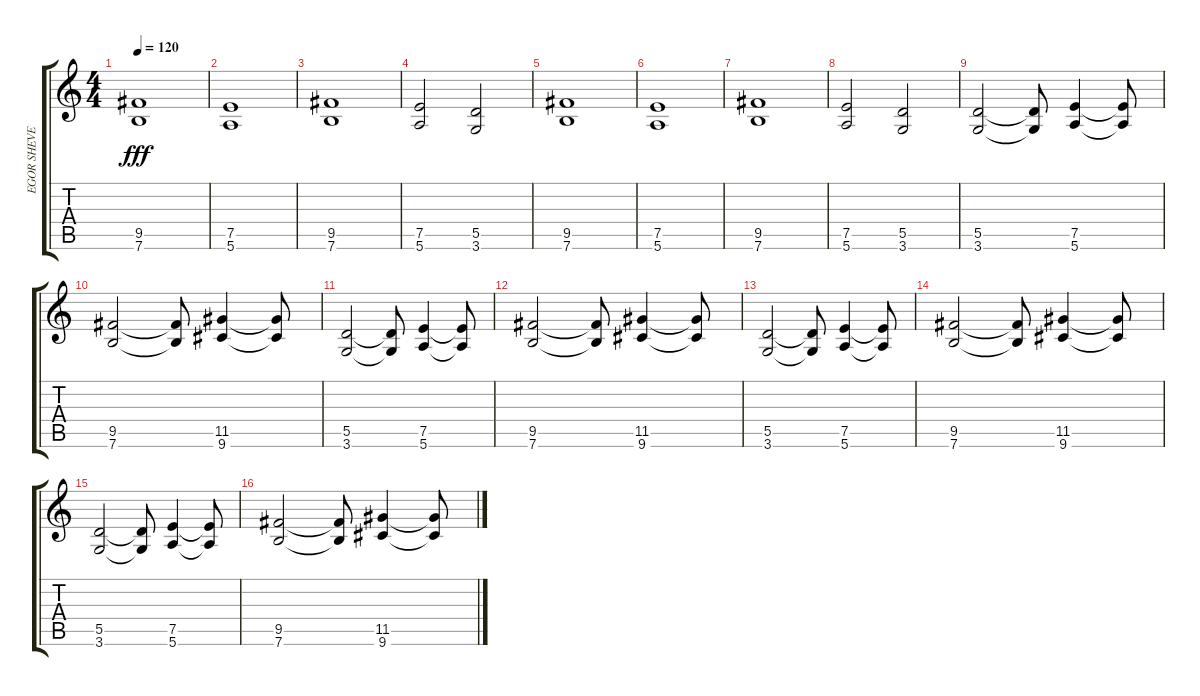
\track ("EGOR SHEVEREV" "EGOR SHEVE") {instrument acousticguitarsteel}
\staff {score tabs}
\tuning (E4 B3 G3 D3 A2 E2) {hide}
\ts (4 4)
\tempo 120
\clef g2
\ks c
(9.5 7.6).1{dy fff instrument distortionguitar} |
(7.5 5.6).1 |
(9.5 7.6).1 |
(7.5 5.6).2 (5.5 3.6).2 |
(9.5 7.6).1{instrument distortionguitar} |
(7.5 5.6).1 |
(9.5 7.6).1 |
(7.5 5.6).2 (5.5 3.6).2 |
(5.5 3.6).2 (5.5{t} 3.6{t}).8 (7.5 5.6).4 (7.5{t} 5.6{t}).8 |
(9.5 7.6).2 (9.5{t} 7.6{t}).8 (11.5 9.6).4 (11.5{t} 9.6{t}).8 |
(5.5 3.6).2 (5.5{t} 3.6{t}).8 (7.5 5.6).4 (7.5{t} 5.6{t}).8 |
(9.5 7.6).2 (9.5{t} 7.6{t}).8 (11.5 9.6).4 (11.5{t} 9.6{t}).8 |
(5.5 3.6).2 (5.5{t} 3.6{t}).8 (7.5 5.6).4 (7.5{t} 5.6{t}).8 |
(9.5 7.6).2 (9.5{t} 7.6{t}).8 (11.5 9.6).4 (11.5{t} 9.6{t}).8 |
(5.5 3.6).2 (5.5{t} 3.6{t}).8 (7.5 5.6).4 (7.5{t} 5.6{t}).8 |
(9.5 7.6).2 (9.5{t} 7.6{t}).8 (11.5 9.6).4 (11.5{t} 9.6{t}).8
